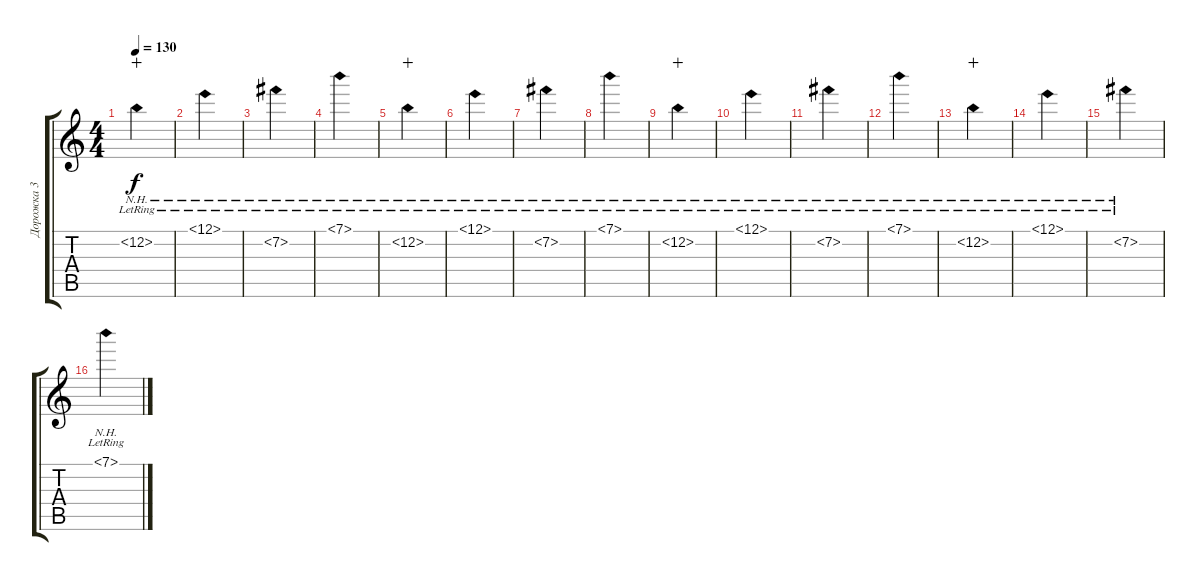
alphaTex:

\track ("Дорожка 3" "Дорожка 3") {instrument electricguitarclean}
\staff {score tabs}
\tuning (E4 B3 G3 D3 A2 E2) {hide}
\ts (4 4)
\tempo 130
\clef g2
\ks c
12.2{nh lr}.4{dy f wahc} |
12.1{nh lr}.4 |
7.2{nh lr}.4 |
7.1{nh lr}.4 |
12.2{nh lr}.4{wahc} |
12.1{nh lr}.4 |
7.2{nh lr}.4 |
7.1{nh lr}.4 |
12.2{nh lr}.4{wahc} |
12.1{nh lr}.4 |
7.2{nh lr}.4 |
7.1{nh lr}.4 |
12.2{nh lr}.4{wahc} |
12.1{nh lr}.4 |
7.2{nh lr}.4 |
7.1{nh lr}.4
